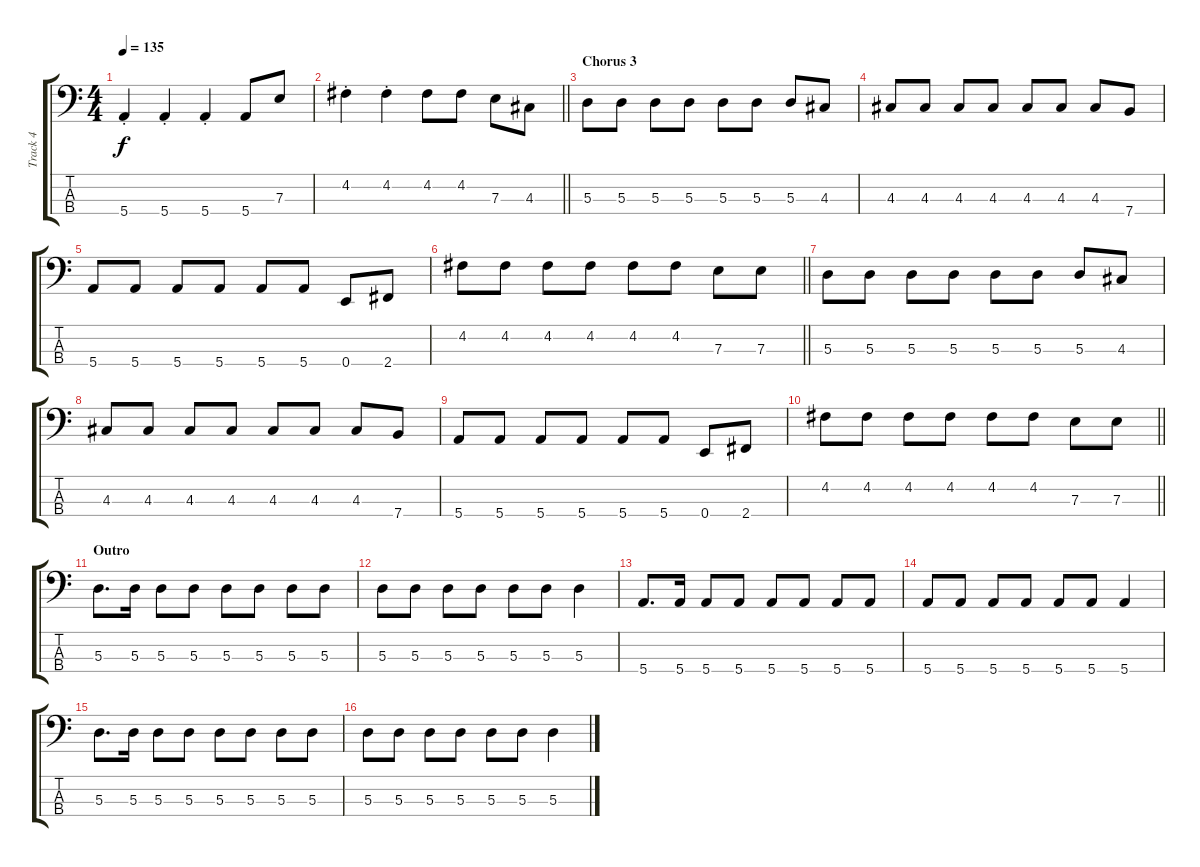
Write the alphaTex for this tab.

\track ("Track 4" "Track 4") {instrument electricbassfinger}
\staff {score tabs}
\tuning (G2 D2 A1 E1) {hide}
\ts (4 4)
\tempo 135
\clef f4
\ks c
5.4{st}.4{dy f} 5.4{st}.4 5.4{st}.4 5.4.8 7.3.8 |
\barLineRight lightlight
4.2{st}.4 4.2{st}.4 4.2.8 4.2.8 7.3.8 4.3.8 |
\section ("" "Chorus 3")
5.3.8 5.3.8 5.3.8 5.3.8 5.3.8 5.3.8 5.3.8 4.3.8 |
4.3.8 4.3.8 4.3.8 4.3.8 4.3.8 4.3.8 4.3.8 7.4.8 |
5.4.8 5.4.8 5.4.8 5.4.8 5.4.8 5.4.8 0.4.8 2.4.8 |
\barLineRight lightlight
4.2.8 4.2.8 4.2.8 4.2.8 4.2.8 4.2.8 7.3.8 7.3.8 |
5.3.8 5.3.8 5.3.8 5.3.8 5.3.8 5.3.8 5.3.8 4.3.8 |
4.3.8 4.3.8 4.3.8 4.3.8 4.3.8 4.3.8 4.3.8 7.4.8 |
5.4.8 5.4.8 5.4.8 5.4.8 5.4.8 5.4.8 0.4.8 2.4.8 |
\barLineRight lightlight
4.2.8 4.2.8 4.2.8 4.2.8 4.2.8 4.2.8 7.3.8 7.3.8 |
\section ("" "Outro")
5.3.8{d} 5.3.16 5.3.8 5.3.8 5.3.8 5.3.8 5.3.8 5.3.8 |
5.3.8 5.3.8 5.3.8 5.3.8 5.3.8 5.3.8 5.3.4 |
5.4.8{d} 5.4.16 5.4.8 5.4.8 5.4.8 5.4.8 5.4.8 5.4.8 |
5.4.8 5.4.8 5.4.8 5.4.8 5.4.8 5.4.8 5.4.4 |
5.3.8{d} 5.3.16 5.3.8 5.3.8 5.3.8 5.3.8 5.3.8 5.3.8 |
5.3.8 5.3.8 5.3.8 5.3.8 5.3.8 5.3.8 5.3.4
